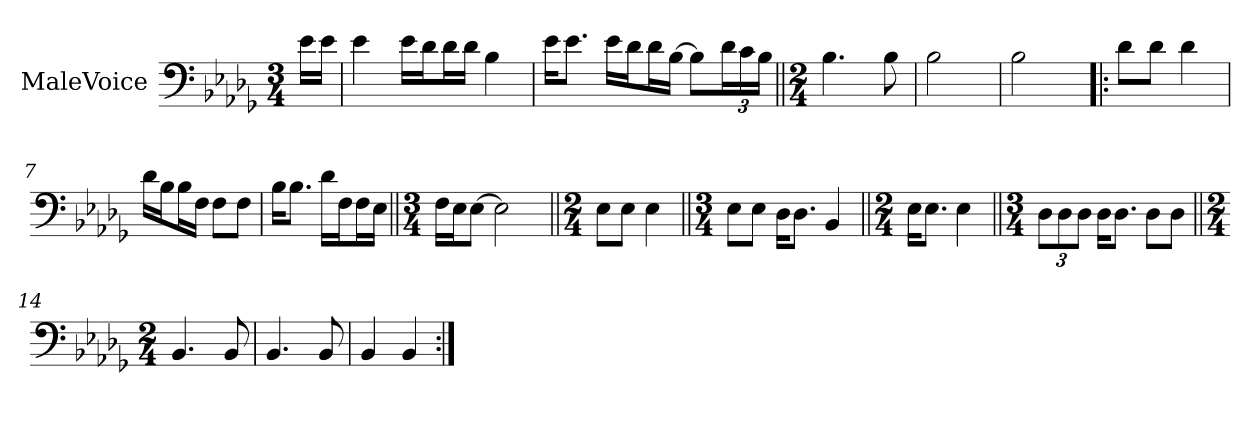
**kern
*part1
*staff1
*I"MaleVoice
*clefF4
*k[b-e-a-d-g-]
*M3/4
*MM60
=
16e-\LL
16e-\JJ
=1
4e-
16e-\LL
16d-\J
16d-\L
16d-\JJ
4B-
=2
16e-\KL
8.e-\J
16e-\LL
16d-\J
16d-\L
[16B-\JJ
8B-\L]
24d-\L
24c\
24B-\JJ
=3||
*M2/4
4.B-
8B-
=4
2B-
=5
2B-
=6!|:
8d-\L
8d-\J
4d-
=7
16d-\LL
16B-\J
16B-\L
16F\JJ
8F\L
8F\J
=8
16B-\KL
8.B-\J
16d-\LL
16F\J
16F\L
16E-\JJ
=9||
*M3/4
16F\LL
16E-\J
[8E-\J
2E-]
=10||
*M2/4
8E-\L
8E-\J
4E-
=11||
*M3/4
8E-\L
8E-\J
16D-\KL
8.D-\J
4BB-
=12||
*M2/4
16E-\KL
8.E-\J
4E-
=13||
*M3/4
12D-\L
12D-\
12D-\J
16D-\KL
8.D-\J
8D-\L
8D-\J
=14||
*M2/4
4.BB-
8BB-
=15
4.BB-
8BB-
=16
4BB-
4BB-
=:|!
*-
